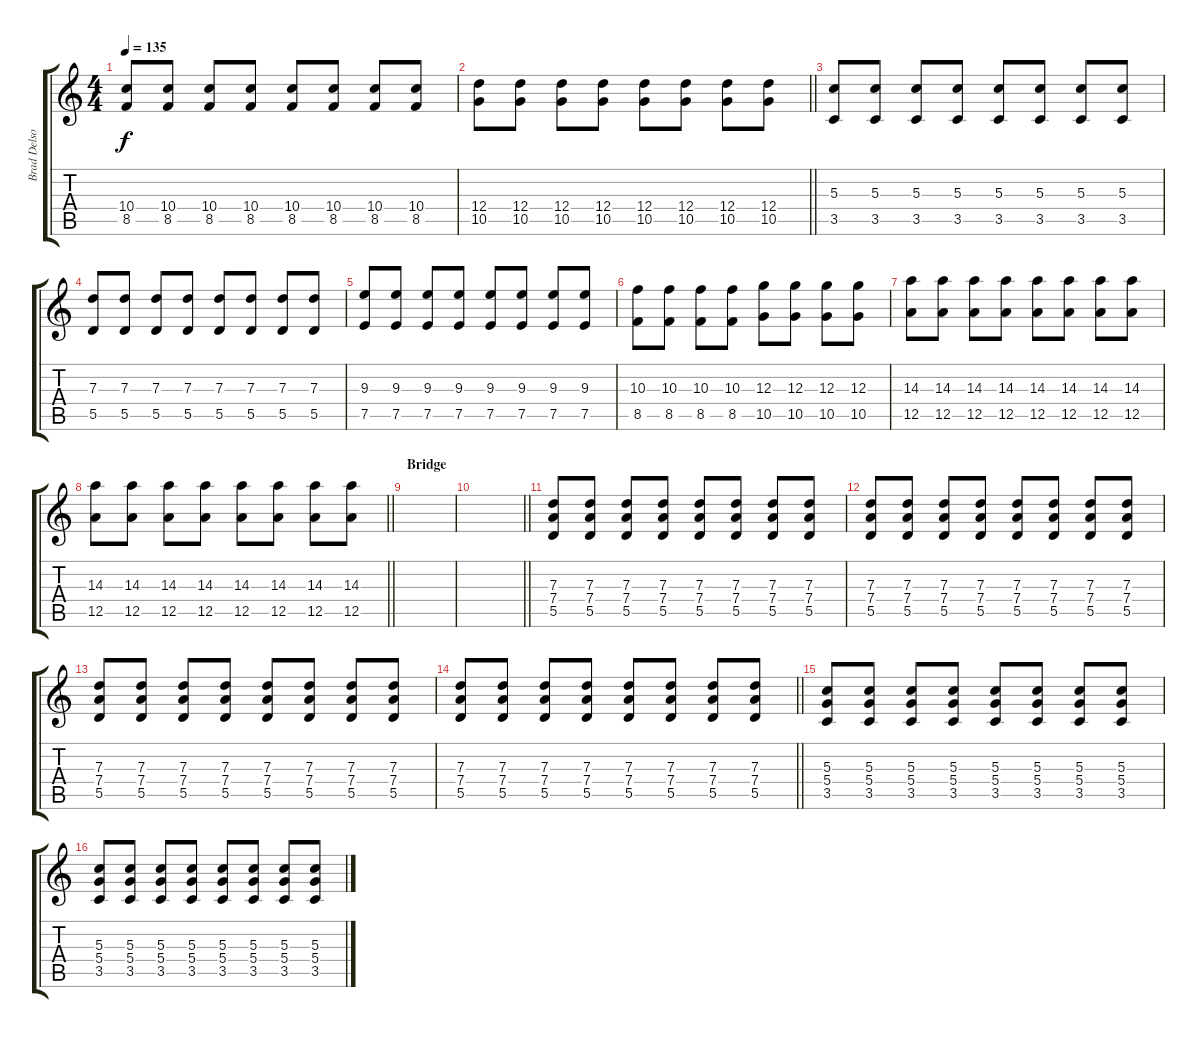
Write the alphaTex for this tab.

\track ("Brad Delson - Guitar" "Brad Delso") {instrument overdrivenguitar}
\staff {score tabs}
\tuning (E4 B3 G3 D3 A2 E2) {hide}
\ts (4 4)
\tempo 135
\clef g2
\ks c
(10.4 8.5).8{dy f} (10.4 8.5).8 (10.4 8.5).8 (10.4 8.5).8 (10.4 8.5).8 (10.4 8.5).8 (10.4 8.5).8 (10.4 8.5).8 |
\barLineRight lightlight
(12.4 10.5).8 (12.4 10.5).8 (12.4 10.5).8 (12.4 10.5).8 (12.4 10.5).8 (12.4 10.5).8 (12.4 10.5).8 (12.4 10.5).8 |
\section ("" "")
(5.3 3.5).8 (5.3 3.5).8 (5.3 3.5).8 (5.3 3.5).8 (5.3 3.5).8 (5.3 3.5).8 (5.3 3.5).8 (5.3 3.5).8 |
(7.3 5.5).8 (7.3 5.5).8 (7.3 5.5).8 (7.3 5.5).8 (7.3 5.5).8 (7.3 5.5).8 (7.3 5.5).8 (7.3 5.5).8 |
(9.3 7.5).8 (9.3 7.5).8 (9.3 7.5).8 (9.3 7.5).8 (9.3 7.5).8 (9.3 7.5).8 (9.3 7.5).8 (9.3 7.5).8 |
(10.3 8.5).8 (10.3 8.5).8 (10.3 8.5).8 (10.3 8.5).8 (12.3 10.5).8 (12.3 10.5).8 (12.3 10.5).8 (12.3 10.5).8 |
(14.3 12.5).8 (14.3 12.5).8 (14.3 12.5).8 (14.3 12.5).8 (14.3 12.5).8 (14.3 12.5).8 (14.3 12.5).8 (14.3 12.5).8 |
\barLineRight lightlight
(14.3 12.5).8 (14.3 12.5).8 (14.3 12.5).8 (14.3 12.5).8 (14.3 12.5).8 (14.3 12.5).8 (14.3 12.5).8 (14.3 12.5).8 |
\section ("" "Bridge")
|
\barLineRight lightlight
|
(7.3 7.4 5.5).8 (7.3 7.4 5.5).8 (7.3 7.4 5.5).8 (7.3 7.4 5.5).8 (7.3 7.4 5.5).8 (7.3 7.4 5.5).8 (7.3 7.4 5.5).8 (7.3 7.4 5.5).8 |
(7.3 7.4 5.5).8 (7.3 7.4 5.5).8 (7.3 7.4 5.5).8 (7.3 7.4 5.5).8 (7.3 7.4 5.5).8 (7.3 7.4 5.5).8 (7.3 7.4 5.5).8 (7.3 7.4 5.5).8 |
(7.3 7.4 5.5).8 (7.3 7.4 5.5).8 (7.3 7.4 5.5).8 (7.3 7.4 5.5).8 (7.3 7.4 5.5).8 (7.3 7.4 5.5).8 (7.3 7.4 5.5).8 (7.3 7.4 5.5).8 |
\barLineRight lightlight
(7.3 7.4 5.5).8 (7.3 7.4 5.5).8 (7.3 7.4 5.5).8 (7.3 7.4 5.5).8 (7.3 7.4 5.5).8 (7.3 7.4 5.5).8 (7.3 7.4 5.5).8 (7.3 7.4 5.5).8 |
(5.3 5.4 3.5).8 (5.3 5.4 3.5).8 (5.3 5.4 3.5).8 (5.3 5.4 3.5).8 (5.3 5.4 3.5).8 (5.3 5.4 3.5).8 (5.3 5.4 3.5).8 (5.3 5.4 3.5).8 |
(5.3 5.4 3.5).8 (5.3 5.4 3.5).8 (5.3 5.4 3.5).8 (5.3 5.4 3.5).8 (5.3 5.4 3.5).8 (5.3 5.4 3.5).8 (5.3 5.4 3.5).8 (5.3 5.4 3.5).8
